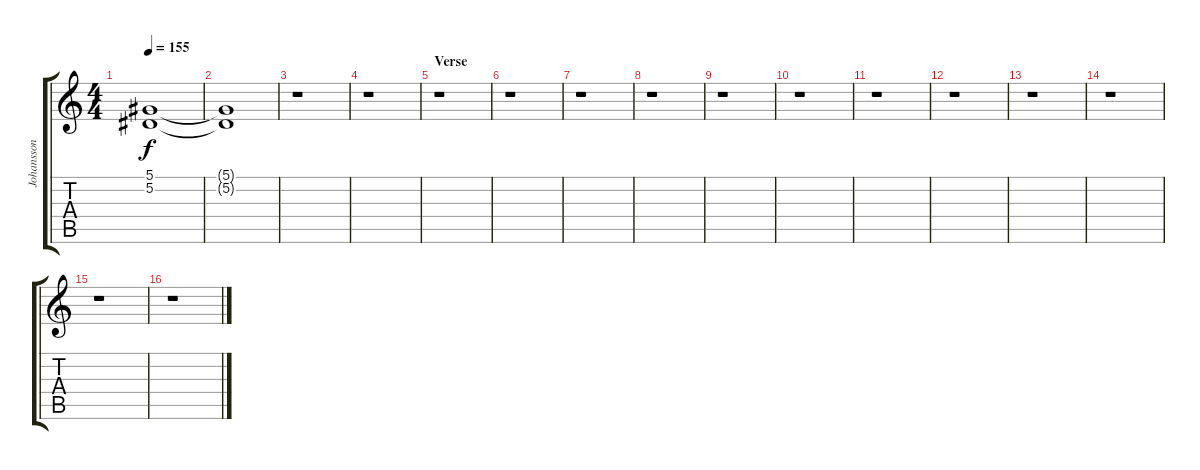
\track ("Johansson - Choir" "Johansson ") {instrument choiraahs}
\staff {score tabs}
\tuning (Eb4 Bb3 Gb3 Db3 Ab2 Eb2) {hide}
\ts (4 4)
\tempo 155
\clef g2
\ks c
(5.1{t} 5.2{t}).1{dy f} |
(5.1{t} 5.2{t}).1 |
r.1 |
r.1 |
\section ("" "Verse")
r.1 |
r.1 |
r.1 |
r.1 |
r.1 |
r.1 |
r.1 |
r.1 |
r.1 |
r.1 |
r.1 |
r.1
